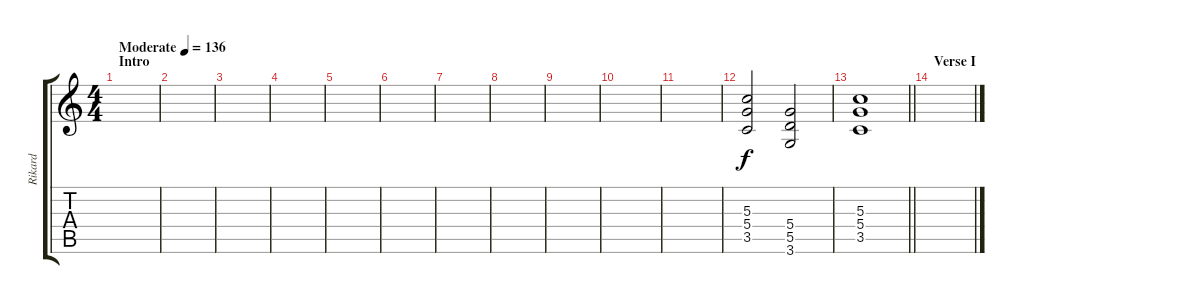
\track ("Rikard" "Rikard") {instrument distortionguitar}
\staff {score tabs}
\tuning (E4 B3 G3 D3 A2 E2) {hide}
\ts (4 4)
\section ("" "Intro")
\tempo (136 "Moderate")
\clef g2
\ks c
|
|
|
|
|
|
|
|
|
|
|
(5.3 5.4 3.5).2 (5.4 5.5 3.6).2 |
\barLineRight lightlight
(5.3 5.4 3.5).1 |
\section ("" "Verse I")
